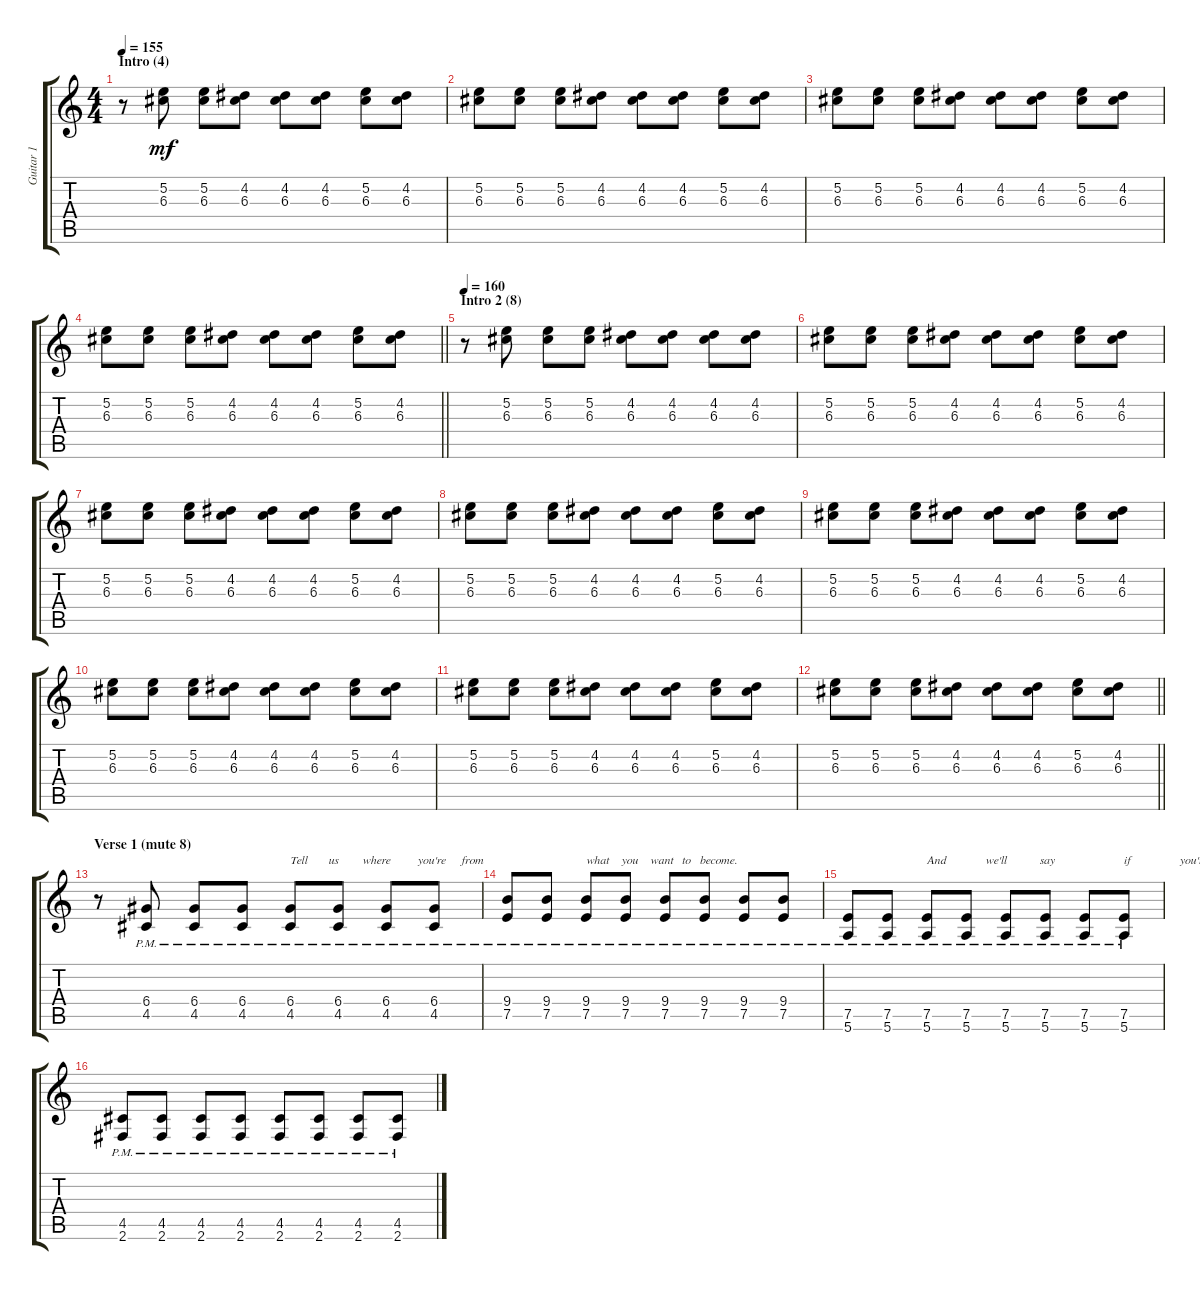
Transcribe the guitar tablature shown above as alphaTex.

\track ("Guitar 1" "Guitar 1") {instrument distortionguitar}
\staff {score tabs}
\tuning (E4 B3 G3 D3 A2 E2) {hide}
\ts (4 4)
\section ("" "Intro (4)")
\tempo 155
\clef g2
\ks c
r.8{dy mf instrument distortionguitar} (5.2 6.3).8 (5.2 6.3).8 (4.2 6.3).8 (4.2 6.3).8 (4.2 6.3).8 (5.2 6.3).8 (4.2 6.3).8 |
(5.2 6.3).8 (5.2 6.3).8 (5.2 6.3).8 (4.2 6.3).8 (4.2 6.3).8 (4.2 6.3).8 (5.2 6.3).8 (4.2 6.3).8 |
(5.2 6.3).8 (5.2 6.3).8 (5.2 6.3).8 (4.2 6.3).8 (4.2 6.3).8 (4.2 6.3).8 (5.2 6.3).8 (4.2 6.3).8 |
\barLineRight lightlight
(5.2 6.3).8 (5.2 6.3).8 (5.2 6.3).8 (4.2 6.3).8 (4.2 6.3).8 (4.2 6.3).8 (5.2 6.3).8 (4.2 6.3).8 |
\section ("" "Intro 2 (8)")
\tempo 160
r.8 (5.2 6.3).8{volume 12} (5.2 6.3).8 (5.2 6.3).8 (4.2 6.3).8 (4.2 6.3).8 (4.2 6.3).8 (4.2 6.3).8 |
(5.2 6.3).8 (5.2 6.3).8 (5.2 6.3).8 (4.2 6.3).8 (4.2 6.3).8 (4.2 6.3).8 (5.2 6.3).8 (4.2 6.3).8 |
(5.2 6.3).8 (5.2 6.3).8 (5.2 6.3).8 (4.2 6.3).8 (4.2 6.3).8 (4.2 6.3).8 (5.2 6.3).8 (4.2 6.3).8 |
(5.2 6.3).8 (5.2 6.3).8 (5.2 6.3).8 (4.2 6.3).8 (4.2 6.3).8 (4.2 6.3).8 (5.2 6.3).8 (4.2 6.3).8 |
(5.2 6.3).8 (5.2 6.3).8 (5.2 6.3).8 (4.2 6.3).8 (4.2 6.3).8 (4.2 6.3).8 (5.2 6.3).8 (4.2 6.3).8 |
(5.2 6.3).8 (5.2 6.3).8 (5.2 6.3).8 (4.2 6.3).8 (4.2 6.3).8 (4.2 6.3).8 (5.2 6.3).8 (4.2 6.3).8 |
(5.2 6.3).8 (5.2 6.3).8 (5.2 6.3).8 (4.2 6.3).8 (4.2 6.3).8 (4.2 6.3).8 (5.2 6.3).8 (4.2 6.3).8 |
\barLineRight lightlight
(5.2 6.3).8 (5.2 6.3).8 (5.2 6.3).8 (4.2 6.3).8 (4.2 6.3).8 (4.2 6.3).8 (5.2 6.3).8 (4.2 6.3).8 |
\section ("" "Verse 1 (mute 8)")
r.8 (6.4{pm} 4.5{pm}).8 (6.4{pm} 4.5{pm}).8 (6.4{pm} 4.5{pm}).8 (6.4{pm} 4.5{pm}).8{txt "Tell       us        where         you're     from"} (6.4{pm} 4.5{pm}).8 (6.4{pm} 4.5{pm}).8 (6.4{pm} 4.5{pm}).8 |
(9.4{pm} 7.5{pm}).8 (9.4{pm} 7.5{pm}).8 (9.4{pm} 7.5{pm}).8{txt "what    you    want   to   become. "} (9.4{pm} 7.5{pm}).8 (9.4{pm} 7.5{pm}).8 (9.4{pm} 7.5{pm}).8 (9.4{pm} 7.5{pm}).8 (9.4{pm} 7.5{pm}).8 |
(7.5{pm} 5.6{pm}).8 (7.5{pm} 5.6{pm}).8 (7.5{pm} 5.6{pm}).8{txt "And             we'll           say      "} (7.5{pm} 5.6{pm}).8 (7.5{pm} 5.6{pm}).8 (7.5{pm} 5.6{pm}).8 (7.5{pm} 5.6{pm}).8 (7.5{pm} 5.6{pm}).8{txt "if                you're              OK "} |
(4.5{pm} 2.6{pm}).8 (4.5{pm} 2.6{pm}).8 (4.5{pm} 2.6{pm}).8 (4.5{pm} 2.6{pm}).8 (4.5{pm} 2.6{pm}).8 (4.5{pm} 2.6{pm}).8 (4.5{pm} 2.6{pm}).8 (4.5{pm} 2.6{pm}).8
